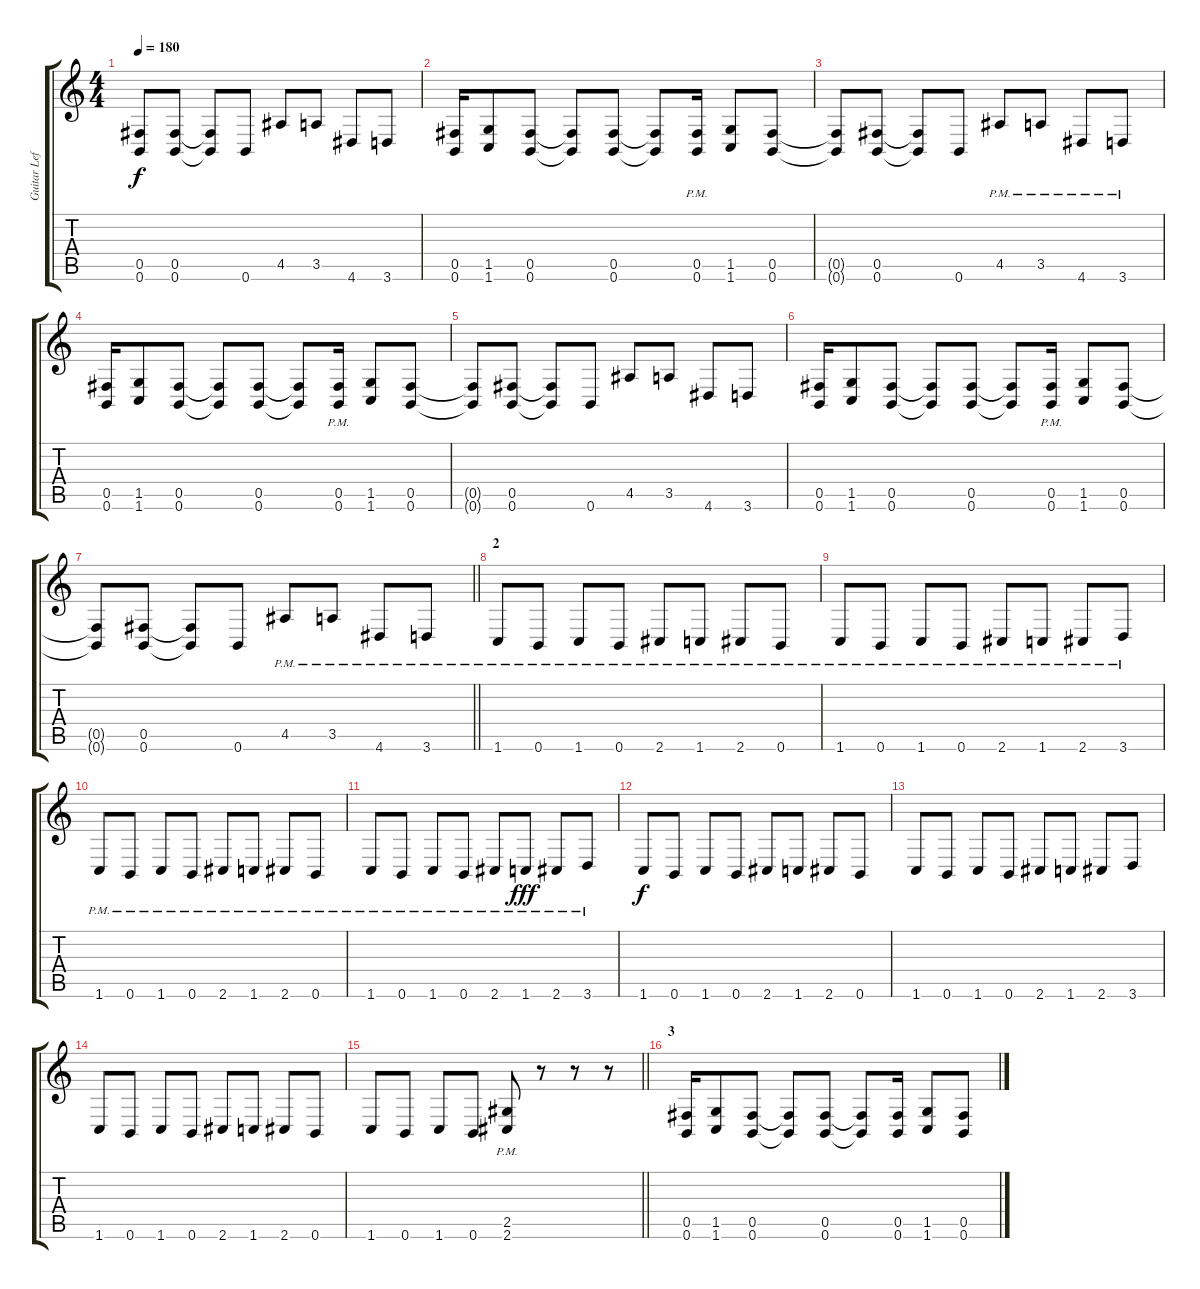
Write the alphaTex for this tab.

\track ("Guitar Left" "Guitar Lef") {instrument distortionguitar}
\staff {score tabs}
\tuning (Db4 Ab3 E3 B2 Gb2 B1) {hide}
\ts (4 4)
\tempo 180
\clef g2
\ks c
(0.5{t} 0.6{t}).8{dy f} (0.5 0.6).8 (0.5{t} 0.6{t}).8 0.6.8 4.5.8 3.5.8 4.6.8 3.6.8 |
(0.5 0.6).16 (1.5 1.6).8 (0.5 0.6).8 (0.5{t} 0.6{t}).8 (0.5 0.6).8 (0.5{t} 0.6{t}).8 (0.5{pm} 0.6{pm}).16 (1.5 1.6).8 (0.5 0.6).8 |
(0.5{t} 0.6{t}).8 (0.5 0.6).8 (0.5{t} 0.6{t}).8 0.6.8 4.5{pm}.8 3.5{pm}.8 4.6{pm}.8 3.6{pm}.8 |
(0.5 0.6).16 (1.5 1.6).8 (0.5 0.6).8 (0.5{t} 0.6{t}).8 (0.5 0.6).8 (0.5{t} 0.6{t}).8 (0.5{pm} 0.6{pm}).16 (1.5 1.6).8 (0.5 0.6).8 |
(0.5{t} 0.6{t}).8 (0.5 0.6).8 (0.5{t} 0.6{t}).8 0.6.8 4.5.8 3.5.8 4.6.8 3.6.8 |
(0.5 0.6).16 (1.5 1.6).8 (0.5 0.6).8 (0.5{t} 0.6{t}).8 (0.5 0.6).8 (0.5{t} 0.6{t}).8 (0.5{pm} 0.6{pm}).16 (1.5 1.6).8 (0.5 0.6).8 |
\barLineRight lightlight
(0.5{t} 0.6{t}).8 (0.5 0.6).8 (0.5{t} 0.6{t}).8 0.6.8 4.5{pm}.8 3.5{pm}.8 4.6{pm}.8 3.6{pm}.8 |
\section ("" "2")
1.6{pm}.8 0.6{pm}.8 1.6{pm}.8 0.6{pm}.8 2.6{pm}.8 1.6{pm}.8 2.6{pm}.8 0.6{pm}.8 |
1.6{pm}.8 0.6{pm}.8 1.6{pm}.8 0.6{pm}.8 2.6{pm}.8 1.6{pm}.8 2.6{pm}.8 3.6{pm}.8 |
1.6{pm}.8 0.6{pm}.8 1.6{pm}.8 0.6{pm}.8 2.6{pm}.8 1.6{pm}.8 2.6{pm}.8 0.6{pm}.8 |
1.6{pm}.8 0.6{pm}.8 1.6{pm}.8 0.6{pm}.8 2.6{pm}.8 1.6{pm}.8{dy fff} 2.6{pm}.8 3.6{pm}.8 |
1.6.8{dy f} 0.6.8 1.6.8 0.6.8 2.6.8 1.6.8 2.6.8 0.6.8 |
1.6.8 0.6.8 1.6.8 0.6.8 2.6.8 1.6.8 2.6.8 3.6.8 |
1.6.8 0.6.8 1.6.8 0.6.8 2.6.8 1.6.8 2.6.8 0.6.8 |
\barLineRight lightlight
1.6.8 0.6.8 1.6.8 0.6.8 (2.5{pm} 2.6{pm}).8 r.8 r.8 r.8 |
\section ("" "3")
(0.5 0.6).16 (1.5 1.6).8 (0.5 0.6).8 (0.5{t} 0.6{t}).8 (0.5 0.6).8 (0.5{t} 0.6{t}).8 (0.5 0.6).16 (1.5 1.6).8 (0.5 0.6).8
